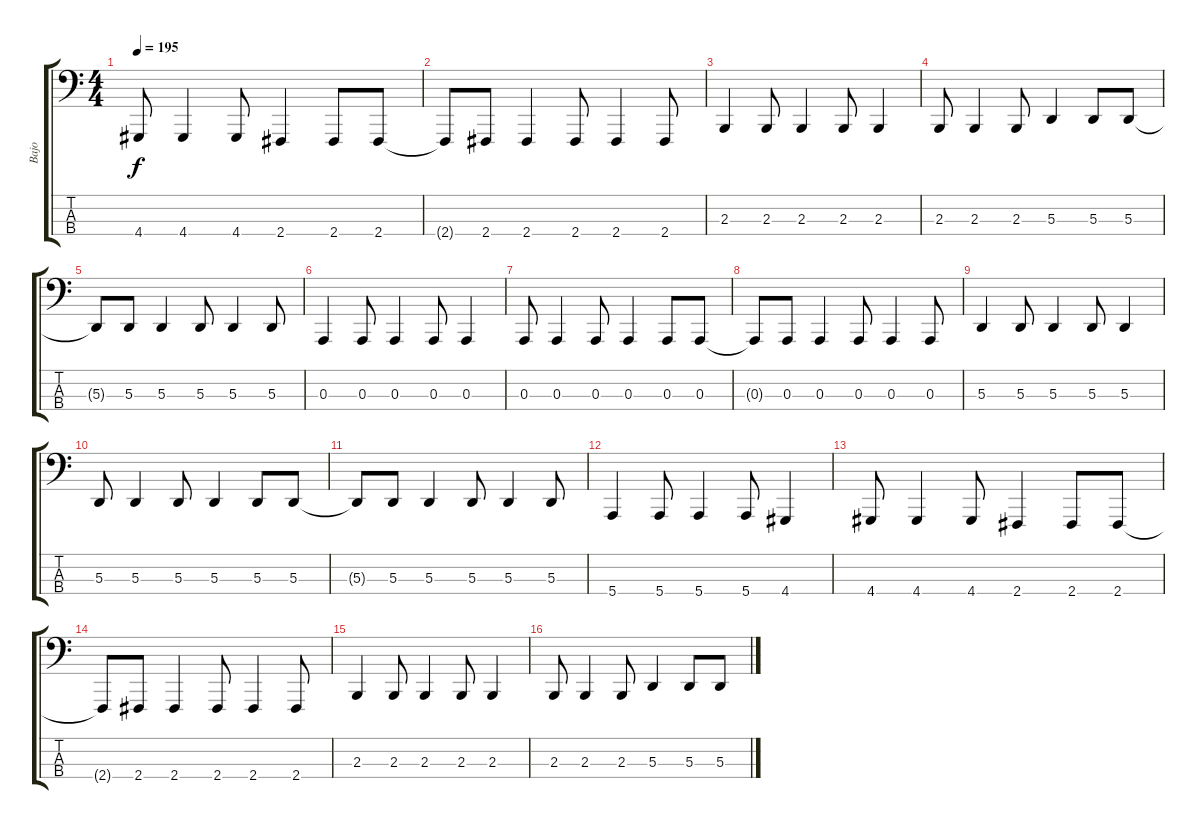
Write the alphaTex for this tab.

\track ("Bajo" "Bajo") {instrument lead2sawtooth}
\staff {score tabs}
\tuning (G2 D2 A1 E1) {hide}
\ts (4 4)
\tempo 195
\clef f4
\ks c
4.4.8{dy f} 4.4.4 4.4.8 2.4.4 2.4.8 2.4.8 |
2.4{t}.8 2.4.8 2.4.4 2.4.8 2.4.4 2.4.8 |
2.3.4 2.3.8 2.3.4 2.3.8 2.3.4 |
2.3.8 2.3.4 2.3.8 5.3.4 5.3.8 5.3.8 |
5.3{t}.8 5.3.8 5.3.4 5.3.8 5.3.4 5.3.8 |
0.3.4 0.3.8 0.3.4 0.3.8 0.3.4 |
0.3.8 0.3.4 0.3.8 0.3.4 0.3.8 0.3.8 |
0.3{t}.8 0.3.8 0.3.4 0.3.8 0.3.4 0.3.8 |
5.3.4 5.3.8 5.3.4 5.3.8 5.3.4 |
5.3.8 5.3.4 5.3.8 5.3.4 5.3.8 5.3.8 |
5.3{t}.8 5.3.8 5.3.4 5.3.8 5.3.4 5.3.8 |
5.4.4 5.4.8 5.4.4 5.4.8 4.4.4 |
4.4.8 4.4.4 4.4.8 2.4.4 2.4.8 2.4.8 |
2.4{t}.8 2.4.8 2.4.4 2.4.8 2.4.4 2.4.8 |
2.3.4 2.3.8 2.3.4 2.3.8 2.3.4 |
2.3.8 2.3.4 2.3.8 5.3.4 5.3.8 5.3.8
